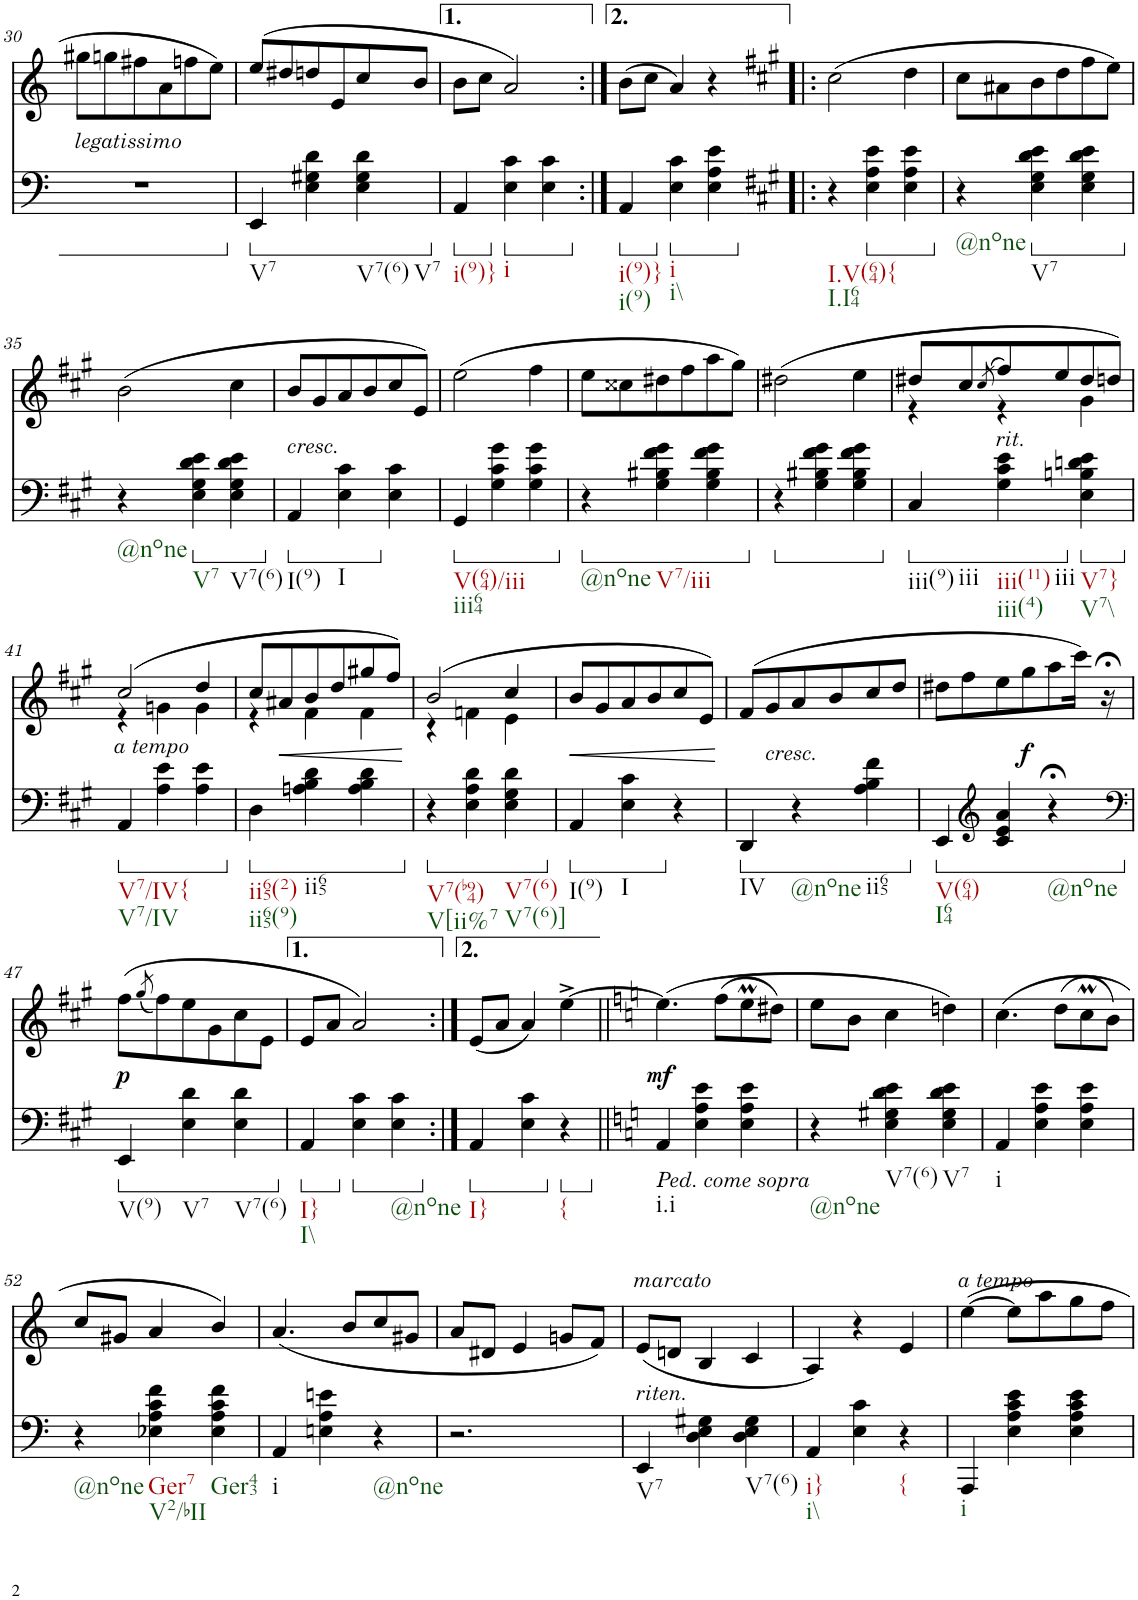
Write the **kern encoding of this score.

**kern	**kern	**dynam
*part2	*part1	*part1
*staff2	*staff1	*staff1
*I"piano	*I"piano	*
*I'Pno	*I'Pno	*
!!LO:PB:g=z
*clefF4	*clefG2	*
*k[]	*k[]	*
*M3/4	*M3/4	*
=30	=30	=30
!	!LO:TX:b:i:t=legatissimo	!
2.r	8gg#X\L	.
.	8ggn\	.
.	8ff#X\	.
.	8a\	.
.	8ffn\	.
.	8ee\J	.
=31	=31	=31
*ped	*	*
!LO:TX:b:t=V7	!	!
4EE/	(8ee/L	.
.	8dd#X/	.
4E\ 4G#X\ 4d\	8ddn/	.
.	8e/	.
!LO:TX:b:t=V7(6)	!	!
!LO:TX:b:t=V7	!	!
4E\ 4G#\ 4d\	8cc/	.
.	8b/J	.
=32	=32	=32
*Xped	*	*
*ped	*	*
!LO:TX:b:t=i(9)}	!	!
4AA/	8b\L	.
.	8cc\J	.
*Xped	*	*
*ped	*	*
!LO:TX:b:t=i	!	!
4E\ 4c\	2a/)	.
4E\ 4c\	.	.
=32:|!	=32:|!	=32:|!
*Xped	*	*
*ped	*	*
!LO:TX:b:t=i(9)}	!	!
!LO:TX:b:t=i(9)	!	!
4AA/	(8b\L	.
.	8cc\J	.
*Xped	*	*
*ped	*	*
!LO:TX:b:t=i	!	!
!LO:TX:b:t=i\\	!	!
4E\ 4c\	4a/)	.
4E\ 4A\ 4e\	4r	.
=33!|:	=33!|:	=33!|:
*k[f#c#g#]	*k[f#c#g#]	*
*Xped	*	*
!LO:TX:b:t=I.V(64){	!	!
!LO:TX:b:t=I.I64	!	!
4r	(2cc#\	.
*ped	*	*
4E\ 4A\ 4e\	.	.
4E\ 4A\ 4e\	4dd\	.
=34	=34	=34
*Xped	*	*
!LO:TX:b:t=@none	!	!
4r	8cc#\L	.
.	8a#X\	.
*ped	*	*
!LO:TX:b:t=V7	!	!
4E\ 4G#\ 4d\ 4e\	8b\	.
.	8dd\	.
4E\ 4G#\ 4d\ 4e\	8ff#\	.
.	8ee\J)	.
!!LO:LB:g=z
=35	=35	=35
*Xped	*	*
!LO:TX:b:t=@none	!	!
4r	(2b\	.
*ped	*	*
!LO:TX:b:t=V7	!	!
4E\ 4G#\ 4d\ 4e\	.	.
!LO:TX:b:t=V7(6)	!	!
4E\ 4G#\ 4d\ 4e\	4cc#\	.
=36	=36	=36
*Xped	*	*
*ped	*	*
!	!LO:TX:b:i:t=cresc.	!
!LO:TX:b:t=I(9)	!	!
4AA/	8b/L	.
.	8g#/	.
!LO:TX:b:t=I	!	!
4E\ 4c#\	8a/	.
.	8b/	.
*Xped	*	*
4E\ 4c#\	8cc#/	.
.	8e/J)	.
=37	=37	=37
*ped	*	*
!LO:TX:b:t=V(64)/iii	!	!
!LO:TX:b:t=iii64	!	!
4GG#/	(2ee\	.
4G#\ 4c#\ 4g#\	.	.
4G#\ 4c#\ 4g#\	4ff#\	.
=38	=38	=38
*Xped	*	*
*ped	*	*
!LO:TX:b:t=@none	!	!
4r	8ee\L	.
.	8cc##X\	.
!LO:TX:b:t=V7/iii	!	!
4G#\ 4B#X\ 4f#\ 4g#\	8dd#X\	.
.	8ff#\	.
4G#\ 4B#\ 4f#\ 4g#\	8aa\	.
.	8gg#\J)	.
=39	=39	=39
*Xped	*	*
*ped	*	*
4r	(2dd#X\	.
4G#\ 4B#X\ 4f#\ 4g#\	.	.
4G#\ 4B#\ 4f#\ 4g#\	4ee\	.
=40	=40	=40
*Xped	*	*
*ped	*	*
*	*^	*
!LO:TX:b:t=iii(9)	!	!	!
!LO:TX:b:t=iii	!	!	!
4C#/	8dd#X/L	4r	.
.	8cc#/	.	.
.	(8qcc#/	.	.
!	!LO:TX:b:i:t=rit.	!	!
!LO:TX:b:t=iii(11)	!	!	!
!LO:TX:b:t=iii(4)	!	!	!
!LO:TX:b:t=iii	!	!	!
4G#\ 4c#\ 4e\	8ff#/)	4r	.
.	8ee/	.	.
*Xped	*	*	*
*ped	*	*	*
!LO:TX:b:t=V7}	!	!	!
!LO:TX:b:t=V7\\	!	!	!
4E\ 4Bn\ 4dn\ 4e\	8dd#/	4g#\	.
.	8ddn/J)	.	.
!!LO:LB:g=z	!!
=41	=41	=41	=41
*Xped	*	*	*
*ped	*	*	*
!	!LO:TX:b:i:t=a tempo	!	!
!LO:TX:b:t=V7/IV{	!	!	!
!LO:TX:b:t=V7/IV	!	!	!
4AA/	(2cc#/	4r	.
4A\ 4e\	.	4gn\	.
4A\ 4e\	4dd/	4g\	.
=42	=42	=42	=42
*Xped	*	*	*
*ped	*	*	*
!LO:TX:b:t=ii65(2)	!	!	!
!LO:TX:b:t=ii65(9)	!	!	!
4D\	8cc#/L	4r	.
!	!	!	!LO:HP:b
.	8a#X/	.	<
!LO:TX:b:t=ii65	!	!	!
4An\ 4B\ 4d\	8b/	4f#\	.
.	8dd/	.	.
4A\ 4B\ 4d\	8gg#X/	4f#\	.
.	8ff#/J)	.	.
*	*v	*v	*
.	.	[
=43	=43	=43
*Xped	*	*
*ped	*	*
*	*^	*
!LO:TX:b:t=V7(b94)	!	!	!
!LO:TX:b:t=V[ii%7	!	!	!
4r	(2b/	4r	.
4E\ 4A\ 4d\	.	4fn\	.
!LO:TX:b:t=V7(6)	!	!	!
!LO:TX:b:t=V7(6)]	!	!	!
4E\ 4G#\ 4d\	4cc#/	4e\	.
*	*v	*v	*
=44	=44	=44
*Xped	*	*
*ped	*	*
*	*^	*
!LO:TX:b:t=I(9)	!	!	!
!	!	!	!LO:HP:b
*	*v	*v	*
4AA/	8b/L	<
.	8g#/	.
!LO:TX:b:t=I	!	!
4E\ 4c#\	8a/	.
.	8b/	.
*Xped	*	*
4r	8cc#/	.
.	8e/J)	.
.	.	[
=45	=45	=45
*ped	*	*
!LO:TX:b:t=IV	!	!
4DD/	(8f#/L	.
!	!LO:TX:b:i:t=cresc.	!
.	8g#/	.
!LO:TX:b:t=@none	!	!
4r	8a/	.
.	8b/	.
!LO:TX:b:t=ii65	!	!
4A\ 4B\ 4f#\	8cc#/	.
.	8dd/J	.
=46	=46	=46
*Xped	*	*
*ped	*	*
!LO:TX:b:t=V(64)	!	!
!LO:TX:b:t=I64	!	!
4EE/	8dd#X\L	.
.	8ff#\	.
*clefG2	*	*
4c#/ 4e/ 4a/	8ee\	.
!	!	!LO:DY:b
.	8gg#\	f
!LO:TX:b:t=@none	!	!
4r;<	8aa\	.
.	16ccc#\Jk)	.
.	16r;<	.
!!LO:LB:g=z
=47	=47	=47
*clefF4	*	*
*Xped	*	*
*ped	*	*
!LO:TX:b:t=V(9)	!	!
!	!	!LO:DY:b
4EE/	(8ff#\L	p
.	(8qgg#/	.
.	8ff#\)	.
!LO:TX:b:t=V7	!	!
4E\ 4d\	8ee\	.
.	8g#\	.
!LO:TX:b:t=V7(6)	!	!
4E\ 4d\	8cc#\	.
.	8e\J	.
=48	=48	=48
*Xped	*	*
*ped	*	*
!LO:TX:b:t=I}	!	!
!LO:TX:b:t=I\\	!	!
4AA/	8e/L	.
.	8a/J	.
*Xped	*	*
*ped	*	*
4E\ 4c#\	2a/)	.
!LO:TX:b:t=@none	!	!
4E\ 4c#\	.	.
=48X1:|!	=48X1:|!	=48X1:|!
*Xped	*	*
*ped	*	*
!LO:TX:b:t=I}	!	!
4AA/	(8e/L	.
.	8a/J	.
4E\ 4c#\	4a/)	.
*Xped	*	*
*ped	*	*
!LO:TX:b:t={	!	!
4r	[4ee^\	.
=49||	=49||	=49||
*k[]	*k[]	*
*Xped	*	*
!LO:TX:b:i:t=Ped. come sopra	!	!
!LO:TX:b:t=i.i	!	!
!	!	!LO:DY:b
4AA/	(4.ee\]	mf
4E\ 4A\ 4e\	.	.
.	(8ff\L	.
4E\ 4A\ 4e\	8eem\	.
.	8dd#X\J)	.
=50	=50	=50
!LO:TX:b:t=@none	!	!
4r	8ee\L	.
.	8b\J	.
!LO:TX:b:t=V7(6)	!	!
4E\ 4G#X\ 4d\ 4e\	4cc\	.
!LO:TX:b:t=V7	!	!
4E\ 4G#\ 4d\ 4e\	4ddn\)	.
=51	=51	=51
!LO:TX:b:t=i	!	!
4AA/	(4.cc\	.
4E\ 4A\ 4e\	.	.
.	(8dd\L	.
4E\ 4A\ 4e\	8ccM\	.
.	8b\J)	.
!!LO:LB:g=z
=52	=52	=52
!LO:TX:b:t=@none	!	!
4r	8cc/L	.
.	8g#X/J	.
!LO:TX:b:t=Ger7	!	!
!LO:TX:b:t=V2/bII	!	!
4E-X\ 4A\ 4c\ 4f\	4a/	.
!LO:TX:b:t=Ger43	!	!
4E-\ 4A\ 4c\ 4f\	4b/)	.
=53	=53	=53
!LO:TX:b:t=i	!	!
4AA/	(4.a/	.
4En\ 4A\ 4en\	.	.
.	8b/L	.
!LO:TX:b:t=@none	!	!
4r	8cc/	.
.	8g#X/J	.
=54	=54	=54
2.r	8a/L	.
.	8d#X/J	.
.	4e/	.
.	8gn/L	.
.	8f/J)	.
=55	=55	=55
!	!LO:TX:b:i:t=marcato	!
!	!LO:TX:b:i:t=riten.	!
!LO:TX:b:t=V7	!	!
4EE/	(8e/L	.
.	8dn/J	.
4D\ 4E\ 4G#X\	4B/	.
!LO:TX:b:t=V7(6)	!	!
4D\ 4E\ 4G#\	4c/	.
=56	=56	=56
!LO:TX:b:t=i}	!	!
!LO:TX:b:t=i\\	!	!
4AA/	4A/)	.
4E\ 4c\	4r	.
!LO:TX:b:t={	!	!
4r	4e/	.
=57	=57	=57
!	!LO:TX:b:i:t=a tempo	!
!LO:TX:b:t=i	!	!
4AAA/	[4ee\	.
4E\ 4A\ 4c\ 4e\	8ee\L]	.
.	8aa\	.
4E\ 4A\ 4c\ 4e\	8gg\	.
.	8ff\J	.
=	=	=
*-	*-	*-
